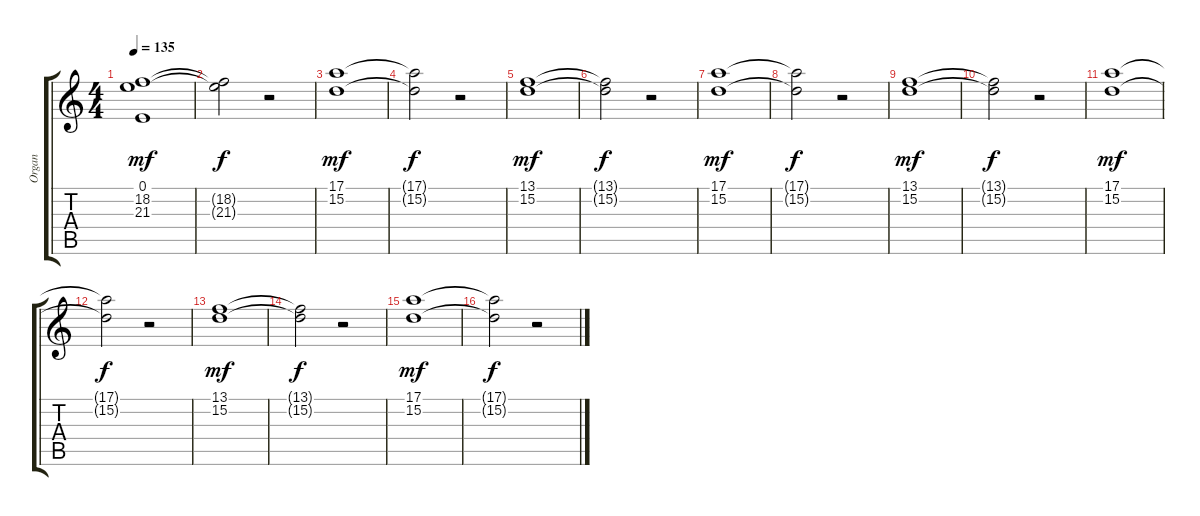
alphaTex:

\track ("Organ" "Organ") {instrument churchorgan}
\staff {score tabs}
\tuning (E4 B3 G3 D3 A2 E2) {hide}
\ts (4 4)
\tempo 135
\clef g2
\ks c
(0.1 18.2 21.3).1{dy mf volume 1} |
(18.2{t} 21.3{t}).2{dy f} r.2 |
(17.1 15.2).1{dy mf volume 1} |
(17.1{t} 15.2{t}).2{dy f} r.2 |
(13.1 15.2).1{dy mf volume 1} |
(13.1{t} 15.2{t}).2{dy f} r.2 |
(17.1 15.2).1{dy mf volume 1} |
(17.1{t} 15.2{t}).2{dy f} r.2 |
(13.1 15.2).1{dy mf volume 1} |
(13.1{t} 15.2{t}).2{dy f} r.2 |
(17.1 15.2).1{dy mf volume 1} |
(17.1{t} 15.2{t}).2{dy f} r.2 |
(13.1 15.2).1{dy mf volume 1} |
(13.1{t} 15.2{t}).2{dy f} r.2 |
(17.1 15.2).1{dy mf volume 1} |
(17.1{t} 15.2{t}).2{dy f} r.2
